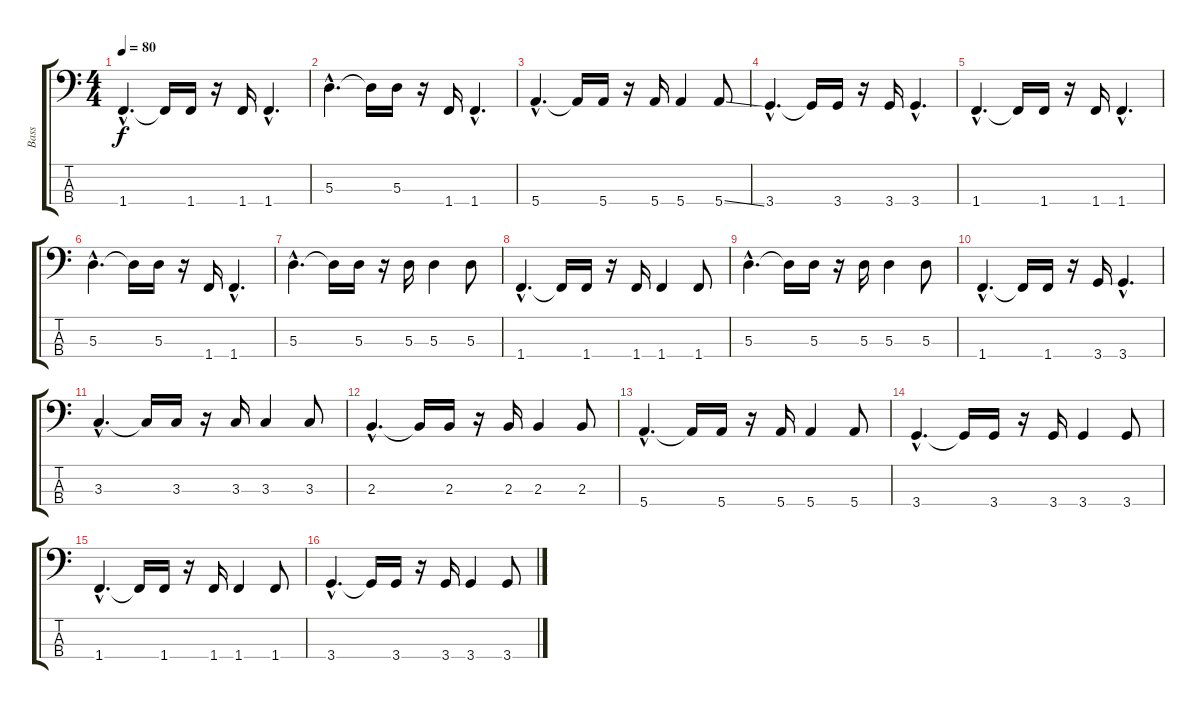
\track ("Bass" "Bass") {instrument acousticguitarnylon}
\staff {score tabs}
\tuning (G2 D2 A1 E1) {hide}
\ts (4 4)
\tempo 80
\clef f4
\ks c
1.4{hac}.4{d dy f} 1.4{t}.16 1.4.16 r.16 1.4.16 1.4{hac}.4{d} |
5.3{hac}.4{d} 5.3{t}.16 5.3.16 r.16 1.4.16 1.4{hac}.4{d} |
5.4{hac}.4{d} 5.4{t}.16 5.4.16 r.16 5.4.16 5.4.4 5.4{ss}.8 |
3.4{hac}.4{d} 3.4{t}.16 3.4.16 r.16 3.4.16 3.4{hac}.4{d} |
1.4{hac}.4{d} 1.4{t}.16 1.4.16 r.16 1.4.16 1.4{hac}.4{d} |
5.3{hac}.4{d} 5.3{t}.16 5.3.16 r.16 1.4.16 1.4{hac}.4{d} |
5.3{hac}.4{d} 5.3{t}.16 5.3.16 r.16 5.3.16 5.3.4 5.3.8 |
1.4{hac}.4{d} 1.4{t}.16 1.4.16 r.16 1.4.16 1.4.4 1.4.8 |
5.3{hac}.4{d} 5.3{t}.16 5.3.16 r.16 5.3.16 5.3.4 5.3.8 |
1.4{hac}.4{d} 1.4{t}.16 1.4.16 r.16 3.4.16 3.4{hac}.4{d} |
3.3{hac}.4{d} 3.3{t}.16 3.3.16 r.16 3.3.16 3.3.4 3.3.8 |
2.3{hac}.4{d} 2.3{t}.16 2.3.16 r.16 2.3.16 2.3.4 2.3.8 |
5.4{hac}.4{d} 5.4{t}.16 5.4.16 r.16 5.4.16 5.4.4 5.4.8 |
3.4{hac}.4{d} 3.4{t}.16 3.4.16 r.16 3.4.16 3.4.4 3.4.8 |
1.4{hac}.4{d} 1.4{t}.16 1.4.16 r.16 1.4.16 1.4.4 1.4.8 |
3.4{hac}.4{d} 3.4{t}.16 3.4.16 r.16 3.4.16 3.4.4 3.4.8
